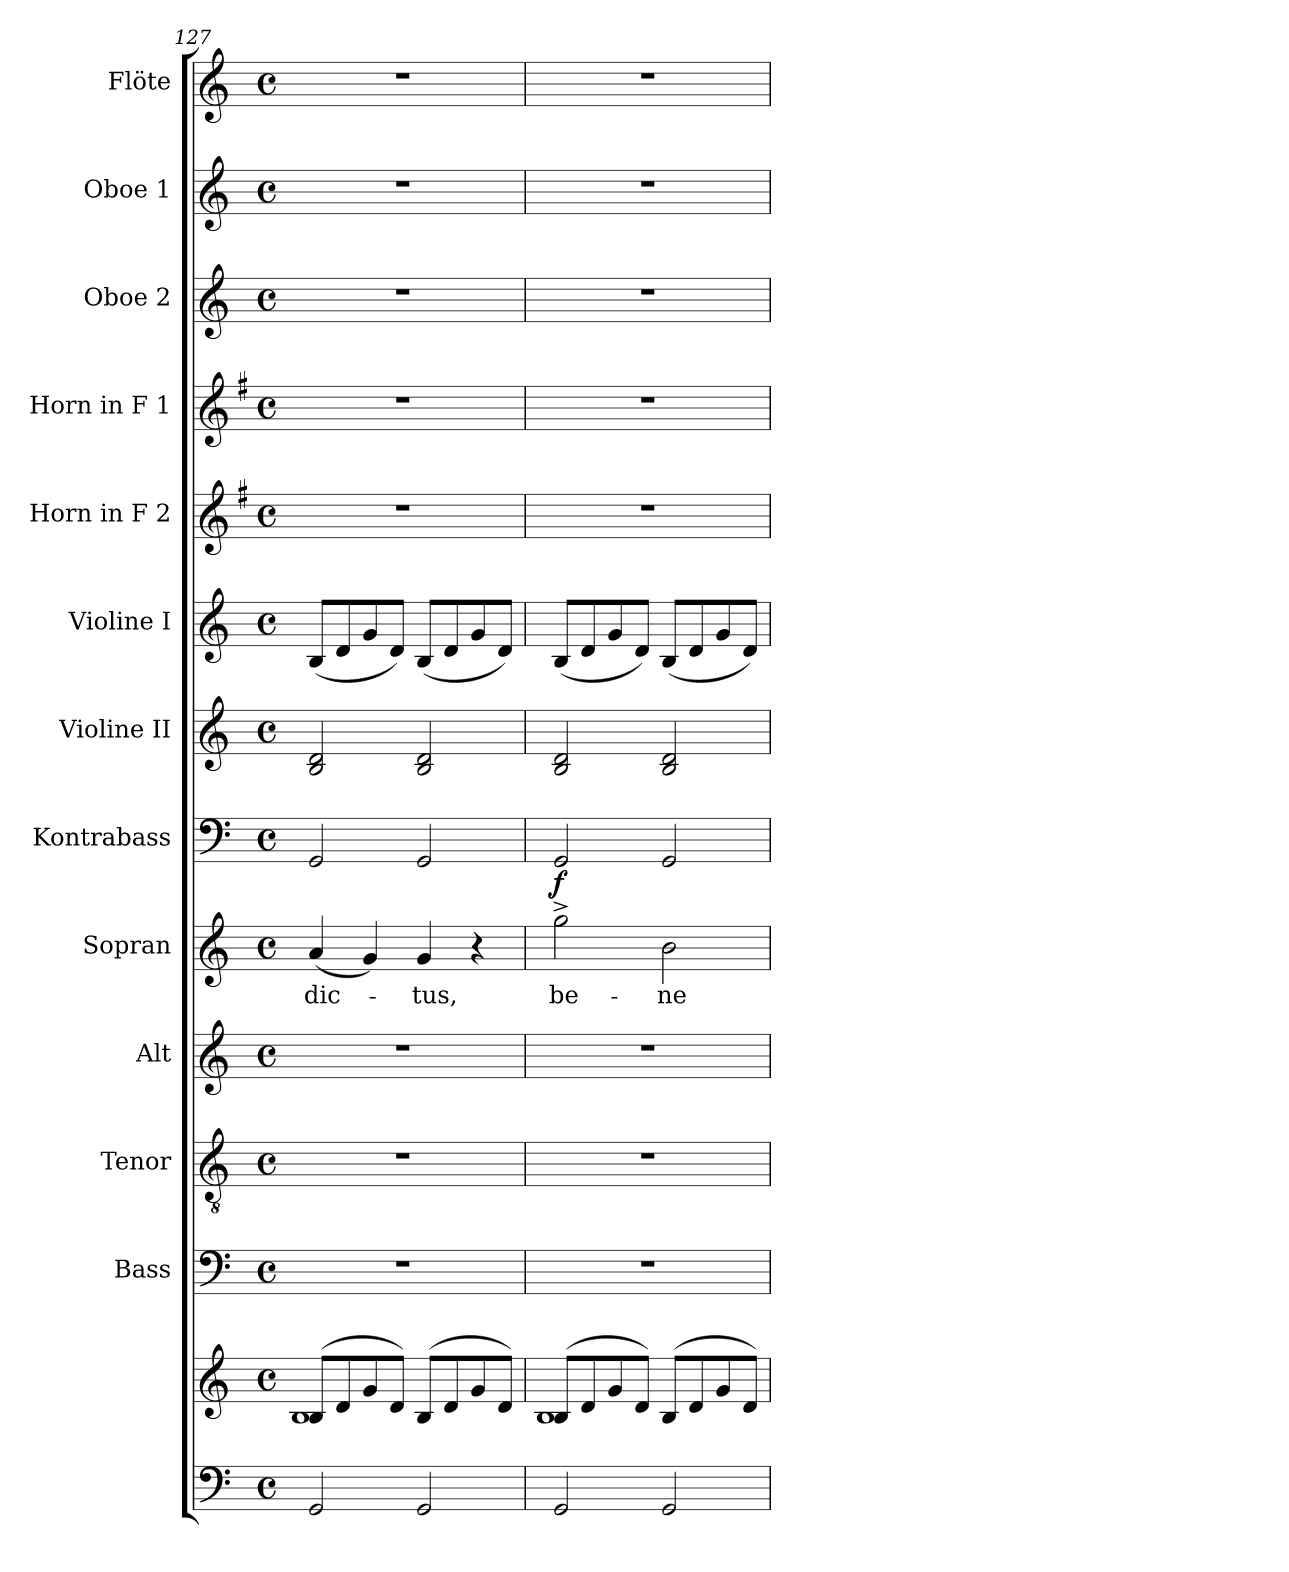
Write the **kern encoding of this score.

**kern	**kern	**kern	**kern	**kern	**kern	**text	**dynam	**kern	**kern	**kern	**kern	**kern	**kern	**kern	**kern
*part13	*part13	*part12	*part11	*part10	*part9	*part9	*part9	*part8	*part7	*part6	*part5	*part4	*part3	*part2	*part1
*staff14	*staff13	*staff12	*staff11	*staff10	*staff9	*staff9	*staff9	*staff8	*staff7	*staff6	*staff5	*staff4	*staff3	*staff2	*staff1
*	*	*I"Bass	*I"Tenor	*I"Alt	*I"Sopran	*	*	*I"Kontrabass	*I"Violine II	*I"Violine I	*I"Horn in F 2	*I"Horn in F 1	*I"Oboe 2	*I"Oboe 1	*I"Flöte
*	*	*I'B.	*I'T.	*I'A.	*I'S.	*	*	*I'Kb.	*I'Vl. II	*I'Vl. I	*	*	*I'Ob. 2	*I'Ob. 1	*I'Fl.
!!LO:PB:g=z
*clefF4	*clefG2	*clefF4	*clefGv2	*clefG2	*clefG2	*	*	*clefF4	*clefG2	*clefG2	*clefG2	*clefG2	*clefG2	*clefG2	*clefG2
*	*	*	*	*	*	*	*	*ITrd7c12	*	*	*ITrd4c7	*ITrd4c7	*	*	*
*k[]	*k[]	*k[]	*k[]	*k[]	*k[]	*	*	*k[]	*k[]	*k[]	*k[]	*k[]	*k[]	*k[]	*k[]
*C:	*C:	*C:	*C:	*C:	*C:	*	*	*C:	*C:	*C:	*C:	*C:	*C:	*C:	*C:
*M4/4	*M4/4	*M4/4	*M4/4	*M4/4	*M4/4	*	*	*M4/4	*M4/4	*M4/4	*M4/4	*M4/4	*M4/4	*M4/4	*M4/4
*met(c)	*met(c)	*met(c)	*met(c)	*met(c)	*met(c)	*	*	*met(c)	*met(c)	*met(c)	*met(c)	*met(c)	*met(c)	*met(c)	*met(c)
=127	=127	=127	=127	=127	=127	=127	=127	=127	=127	=127	=127	=127	=127	=127	=127
*	*^	*	*	*	*	*	*	*	*	*	*	*	*	*	*
!	!	!	!	!	!	!	!LO:LY:b	!	!	!	!	!	!	!	!	!
2GG/	(>8B/L	1B	1r	1r	1r	(<4a/	-dic-	.	2GGG/	2B/ 2d/	(<8B/L	1r	1r	1r	1r	1r
.	8d/	.	.	.	.	.	.	.	.	.	8d/	.	.	.	.	.
.	8g/	.	.	.	.	4g/)	.	.	.	.	8g/	.	.	.	.	.
.	8d/J)	.	.	.	.	.	.	.	.	.	8d/J)	.	.	.	.	.
!	!	!	!	!	!	!	!LO:LY:b	!	!	!	!	!	!	!	!	!
2GG/	(>8B/L	.	.	.	.	4g/	-tus,	.	2GGG/	2B/ 2d/	(<8B/L	.	.	.	.	.
.	8d/	.	.	.	.	.	.	.	.	.	8d/	.	.	.	.	.
.	8g/	.	.	.	.	4r	.	.	.	.	8g/	.	.	.	.	.
.	8d/J)	.	.	.	.	.	.	.	.	.	8d/J)	.	.	.	.	.
=128	=128	=128	=128	=128	=128	=128	=128	=128	=128	=128	=128	=128	=128	=128	=128	=128
!	!	!	!	!	!	!	!LO:LY:b	!LO:DY:a	!	!	!	!	!	!	!	!
2GG/	(>8B/L	1B	1r	1r	1r	2gg^>\	be-	f	2GGG/	2B/ 2d/	(<8B/L	1r	1r	1r	1r	1r
.	8d/	.	.	.	.	.	.	.	.	.	8d/	.	.	.	.	.
.	8g/	.	.	.	.	.	.	.	.	.	8g/	.	.	.	.	.
.	8d/J)	.	.	.	.	.	.	.	.	.	8d/J)	.	.	.	.	.
!	!	!	!	!	!	!	!LO:LY:b	!	!	!	!	!	!	!	!	!
2GG/	(>8B/L	.	.	.	.	2b\	-ne-	.	2GGG/	2B/ 2d/	(<8B/L	.	.	.	.	.
.	8d/	.	.	.	.	.	.	.	.	.	8d/	.	.	.	.	.
.	8g/	.	.	.	.	.	.	.	.	.	8g/	.	.	.	.	.
.	8d/J)	.	.	.	.	.	.	.	.	.	8d/J)	.	.	.	.	.
*	*v	*v	*	*	*	*	*	*	*	*	*	*	*	*	*	*
=	=	=	=	=	=	=	=	=	=	=	=	=	=	=	=
*-	*-	*-	*-	*-	*-	*-	*-	*-	*-	*-	*-	*-	*-	*-	*-
